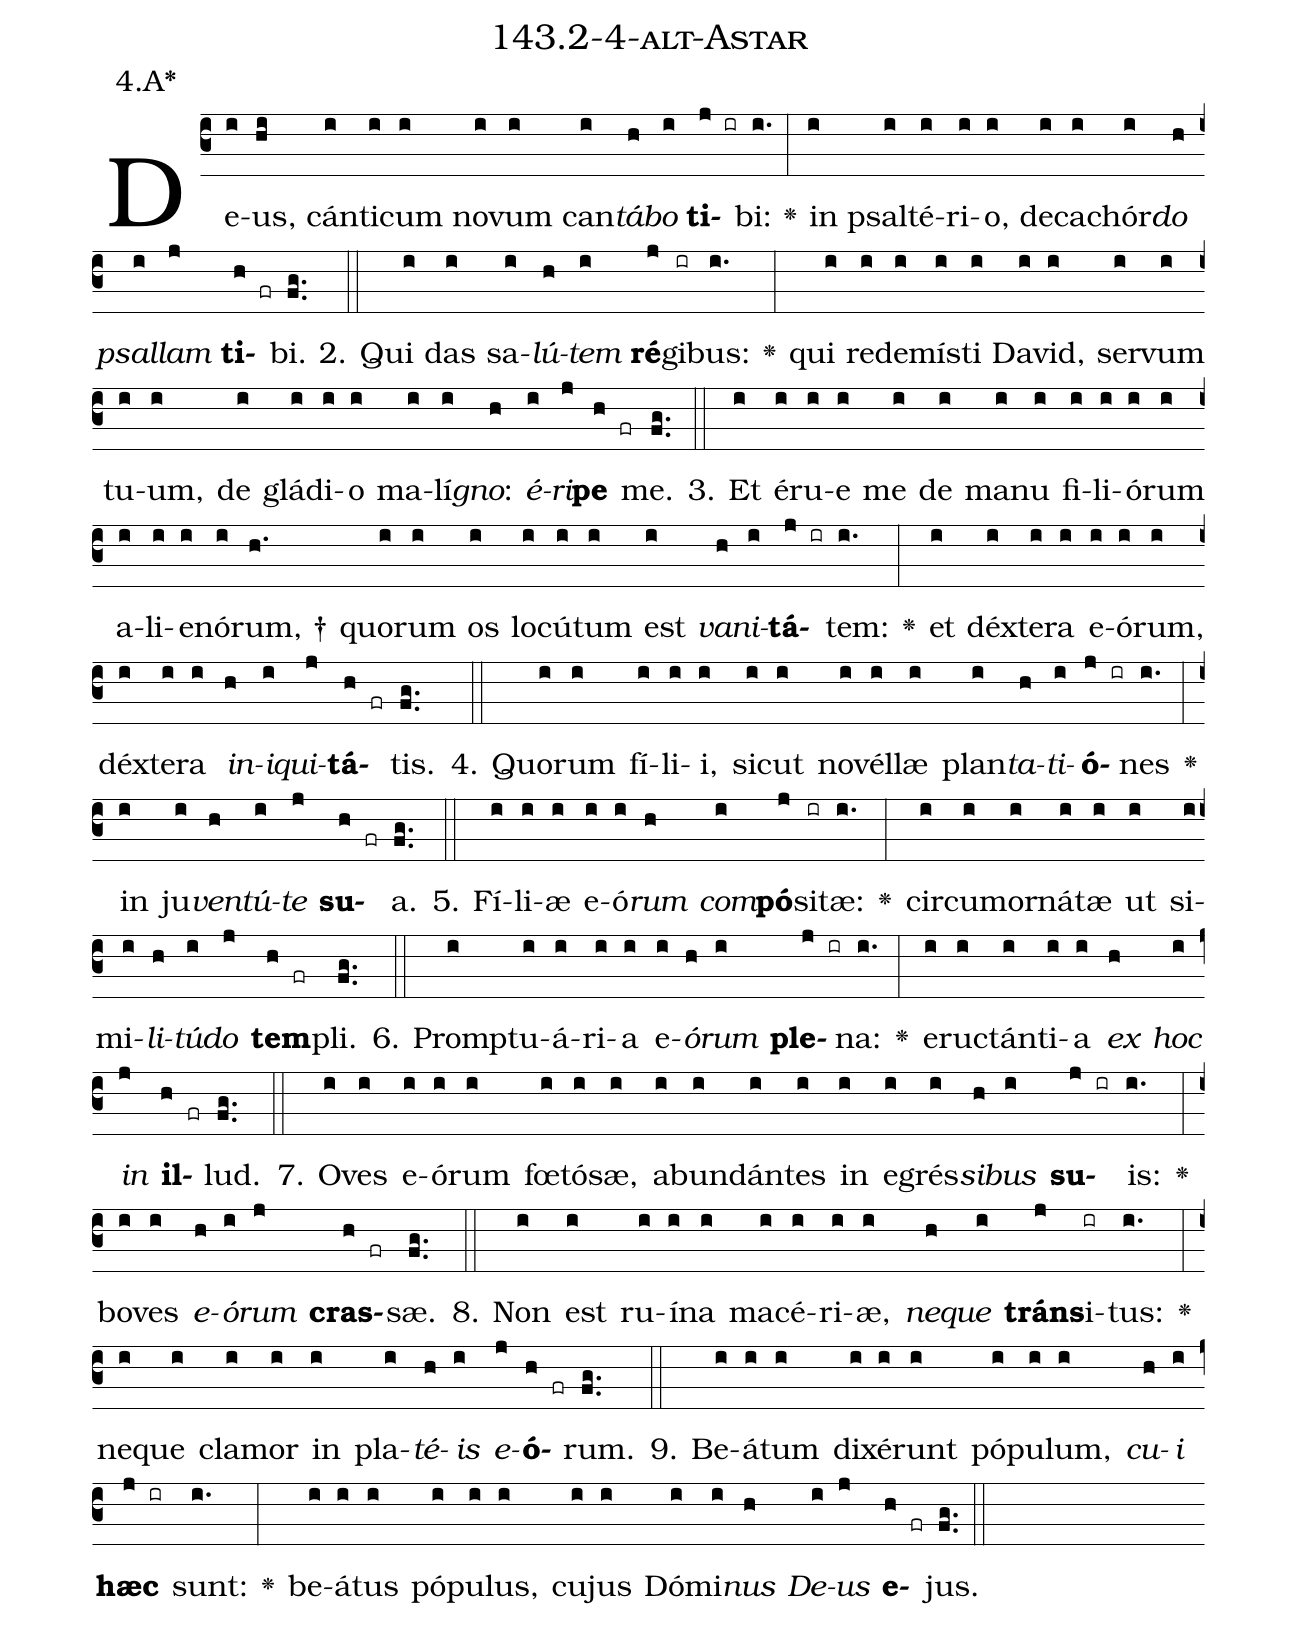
name: 143.2-4-alt-Astar;
annotation: 4.A*;
%%
(c3)De(i)us,(hi) cán(i)ti(i)cum(i) no(i)vum(i) can(i)<i>tá</i>(h)<i>bo</i>(i) <b>ti</b>(j ir)bi:(i.) <v>\greheightstar</v>(:) in(i) psal(i)té(i)ri(i)o,(i) de(i)ca(i)chór(i)<i>do</i>(h) <i>psal</i>(i)<i>lam</i>(j) <b>ti</b>(h fr)bi.(fg..) (::)
2. Qui(i) das(i) sa(i)<i>lú</i>(h)<i>tem</i>(i) <b>ré</b>(j)gi(ir)bus:(i.) <v>\greheightstar</v>(:) qui(i) red(i)e(i)mís(i)ti(i) Da(i)vid,(i) ser(i)vum(i) tu(i)um,(i) de(i) glá(i)di(i)o(i) ma(i)lí(i)<i>gno</i>:(h) <i>é</i>(i)<i>ri</i>(j)<b>pe</b>(h fr) me.(fg..) (::)
3. Et(i) é(i)ru(i)e(i) me(i) de(i) ma(i)nu(i) fi(i)li(i)ó(i)rum(i) a(i)li(i)e(i)nó(i)rum, †(h.) quo(i)rum(i) os(i) lo(i)cú(i)tum(i) est(i) <i>va</i>(h)<i>ni</i>(i)<b>tá</b>(j ir)tem:(i.) <v>\greheightstar</v>(:) et(i) déx(i)te(i)ra(i) e(i)ó(i)rum,(i) déx(i)te(i)ra(i) <i>in</i>(h)<i>i</i>(i)<i>qui</i>(j)<b>tá</b>(h fr)tis.(fg..) (::)
4. Quo(i)rum(i) fí(i)li(i)i,(i) sic(i)ut(i) no(i)vél(i)læ(i) plan(i)<i>ta</i>(h)<i>ti</i>(i)<b>ó</b>(j ir)nes(i.) <v>\greheightstar</v>(:) in(i) ju(i)<i>ven</i>(h)<i>tú</i>(i)<i>te</i>(j) <b>su</b>(h fr)a.(fg..) (::)
5. Fí(i)li(i)æ(i) e(i)ó(i)<i>rum</i>(h) <i>com</i>(i)<b>pó</b>(j)si(ir)tæ:(i.) <v>\greheightstar</v>(:) cir(i)cum(i)or(i)ná(i)tæ(i) ut(i) si(i)mi(i)<i>li</i>(h)<i>tú</i>(i)<i>do</i>(j) <b>tem</b>(h fr)pli.(fg..) (::)
6. Promp(i)tu(i)á(i)ri(i)a(i) e(i)<i>ó</i>(h)<i>rum</i>(i) <b>ple</b>(j ir)na:(i.) <v>\greheightstar</v>(:) e(i)ruc(i)tán(i)ti(i)a(i) <i>ex</i>(h) <i>hoc</i>(i) <i>in</i>(j) <b>il</b>(h fr)lud.(fg..) (::)
7. O(i)ves(i) e(i)ó(i)rum(i) fœ(i)tó(i)sæ,(i) ab(i)un(i)dán(i)tes(i) in(i) e(i)grés(i)<i>si</i>(h)<i>bus</i>(i) <b>su</b>(j ir)is:(i.) <v>\greheightstar</v>(:) bo(i)ves(i) <i>e</i>(h)<i>ó</i>(i)<i>rum</i>(j) <b>cras</b>(h fr)sæ.(fg..) (::)
8. Non(i) est(i) ru(i)í(i)na(i) ma(i)cé(i)ri(i)æ,(i) <i>ne</i>(h)<i>que</i>(i) <b>tráns</b>(j)i(ir)tus:(i.) <v>\greheightstar</v>(:) ne(i)que(i) cla(i)mor(i) in(i) pla(i)<i>té</i>(h)<i>is</i>(i) <i>e</i>(j)<b>ó</b>(h fr)rum.(fg..) (::)
9. Be(i)á(i)tum(i) di(i)xé(i)runt(i) pó(i)pu(i)lum,(i) <i>cu</i>(h)<i>i</i>(i) <b>hæc</b>(j ir) sunt:(i.) <v>\greheightstar</v>(:) be(i)á(i)tus(i) pó(i)pu(i)lus,(i) cu(i)jus(i) Dó(i)mi(i)<i>nus</i>(h) <i>De</i>(i)<i>us</i>(j) <b>e</b>(h fr)jus.(fg..) (::)
